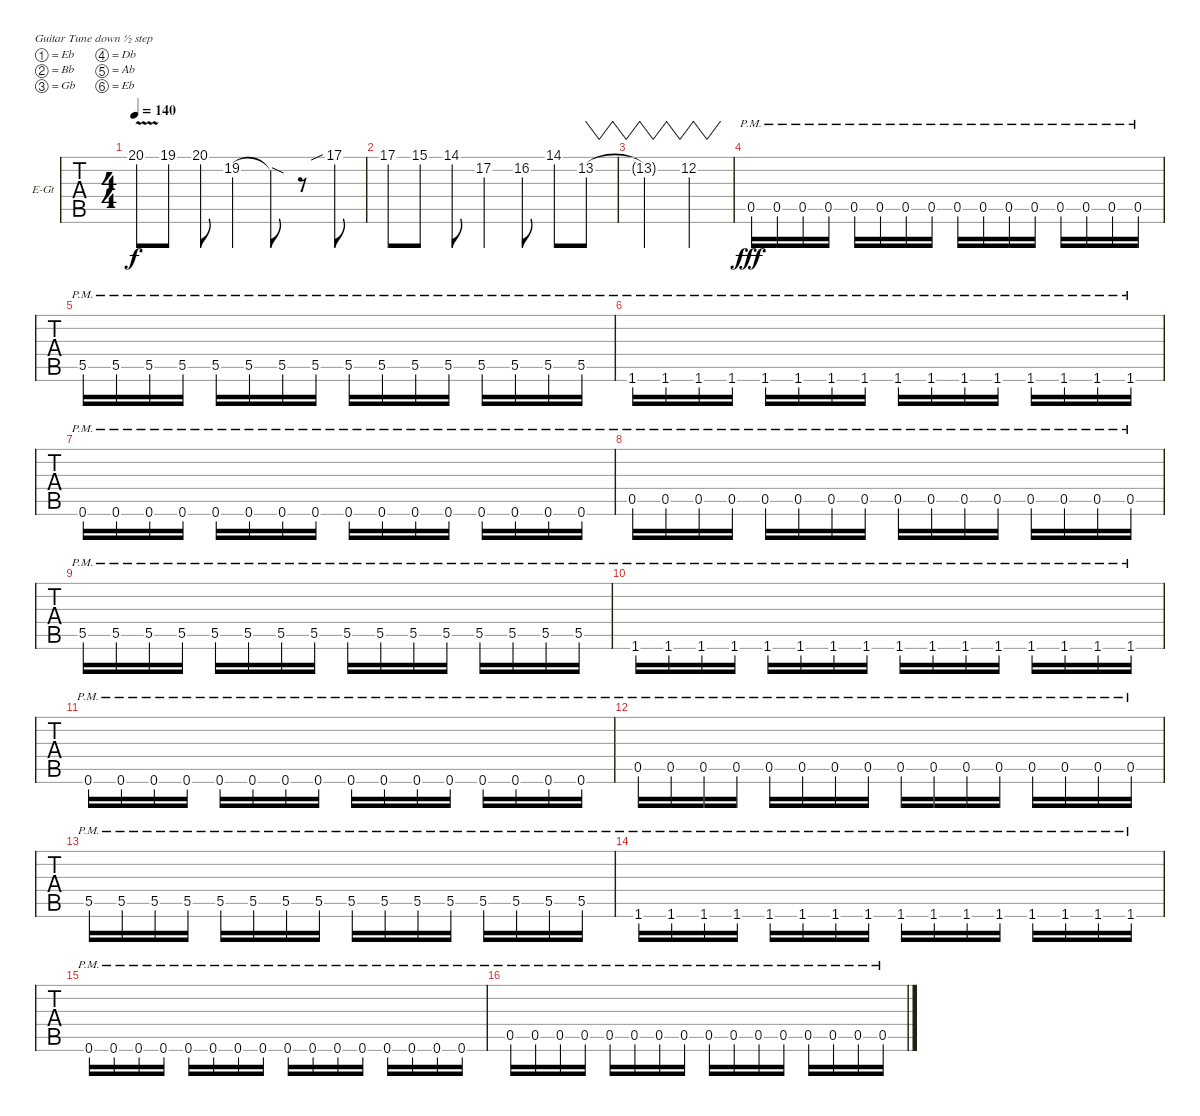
\bracketExtendMode groupsimilarinstruments
\firstSystemTrackNameOrientation horizontal
\otherSystemsTrackNameOrientation horizontal
\track ("Илья Мамонтов" "E-Gt") {instrument distortionguitar}
\staff {tabs}
\tuning (Eb4 Bb3 Gb3 Db3 Ab2 Eb2)
\ts (4 4)
\tempo 140
\clef g2
\ks c
20.1{v t}.8{dy f} 19.1.8 20.1.8 19.2.4 19.2{sod t}.8 r.8 17.1{sib}.8 |
17.1.8 15.1.8 14.1.8 17.2.4 16.2.8 14.1.8 13.2.8{vw} |
13.2{t}.2{vw} 12.2.2{vw} |
0.5{pm}.16{dy fff} 0.5{pm}.16 0.5{pm}.16 0.5{pm}.16 0.5{pm}.16 0.5{pm}.16 0.5{pm}.16 0.5{pm}.16 0.5{pm}.16 0.5{pm}.16 0.5{pm}.16 0.5{pm}.16 0.5{pm}.16 0.5{pm}.16 0.5{pm}.16 0.5{pm}.16 |
5.5{pm}.16 5.5{pm}.16 5.5{pm}.16 5.5{pm}.16 5.5{pm}.16 5.5{pm}.16 5.5{pm}.16 5.5{pm}.16 5.5{pm}.16 5.5{pm}.16 5.5{pm}.16 5.5{pm}.16 5.5{pm}.16 5.5{pm}.16 5.5{pm}.16 5.5{pm}.16 |
1.6{pm}.16 1.6{pm}.16 1.6{pm}.16 1.6{pm}.16 1.6{pm}.16 1.6{pm}.16 1.6{pm}.16 1.6{pm}.16 1.6{pm}.16 1.6{pm}.16 1.6{pm}.16 1.6{pm}.16 1.6{pm}.16 1.6{pm}.16 1.6{pm}.16 1.6{pm}.16 |
0.6{pm}.16 0.6{pm}.16 0.6{pm}.16 0.6{pm}.16 0.6{pm}.16 0.6{pm}.16 0.6{pm}.16 0.6{pm}.16 0.6{pm}.16 0.6{pm}.16 0.6{pm}.16 0.6{pm}.16 0.6{pm}.16 0.6{pm}.16 0.6{pm}.16 0.6{pm}.16 |
0.5{pm}.16 0.5{pm}.16 0.5{pm}.16 0.5{pm}.16 0.5{pm}.16 0.5{pm}.16 0.5{pm}.16 0.5{pm}.16 0.5{pm}.16 0.5{pm}.16 0.5{pm}.16 0.5{pm}.16 0.5{pm}.16 0.5{pm}.16 0.5{pm}.16 0.5{pm}.16 |
5.5{pm}.16 5.5{pm}.16 5.5{pm}.16 5.5{pm}.16 5.5{pm}.16 5.5{pm}.16 5.5{pm}.16 5.5{pm}.16 5.5{pm}.16 5.5{pm}.16 5.5{pm}.16 5.5{pm}.16 5.5{pm}.16 5.5{pm}.16 5.5{pm}.16 5.5{pm}.16 |
1.6{pm}.16 1.6{pm}.16 1.6{pm}.16 1.6{pm}.16 1.6{pm}.16 1.6{pm}.16 1.6{pm}.16 1.6{pm}.16 1.6{pm}.16 1.6{pm}.16 1.6{pm}.16 1.6{pm}.16 1.6{pm}.16 1.6{pm}.16 1.6{pm}.16 1.6{pm}.16 |
0.6{pm}.16 0.6{pm}.16 0.6{pm}.16 0.6{pm}.16 0.6{pm}.16 0.6{pm}.16 0.6{pm}.16 0.6{pm}.16 0.6{pm}.16 0.6{pm}.16 0.6{pm}.16 0.6{pm}.16 0.6{pm}.16 0.6{pm}.16 0.6{pm}.16 0.6{pm}.16 |
0.5{pm}.16 0.5{pm}.16 0.5{pm}.16 0.5{pm}.16 0.5{pm}.16 0.5{pm}.16 0.5{pm}.16 0.5{pm}.16 0.5{pm}.16 0.5{pm}.16 0.5{pm}.16 0.5{pm}.16 0.5{pm}.16 0.5{pm}.16 0.5{pm}.16 0.5{pm}.16 |
5.5{pm}.16 5.5{pm}.16 5.5{pm}.16 5.5{pm}.16 5.5{pm}.16 5.5{pm}.16 5.5{pm}.16 5.5{pm}.16 5.5{pm}.16 5.5{pm}.16 5.5{pm}.16 5.5{pm}.16 5.5{pm}.16 5.5{pm}.16 5.5{pm}.16 5.5{pm}.16 |
1.6{pm}.16 1.6{pm}.16 1.6{pm}.16 1.6{pm}.16 1.6{pm}.16 1.6{pm}.16 1.6{pm}.16 1.6{pm}.16 1.6{pm}.16 1.6{pm}.16 1.6{pm}.16 1.6{pm}.16 1.6{pm}.16 1.6{pm}.16 1.6{pm}.16 1.6{pm}.16 |
0.6{pm}.16 0.6{pm}.16 0.6{pm}.16 0.6{pm}.16 0.6{pm}.16 0.6{pm}.16 0.6{pm}.16 0.6{pm}.16 0.6{pm}.16 0.6{pm}.16 0.6{pm}.16 0.6{pm}.16 0.6{pm}.16 0.6{pm}.16 0.6{pm}.16 0.6{pm}.16 |
0.5{pm}.16 0.5{pm}.16 0.5{pm}.16 0.5{pm}.16 0.5{pm}.16 0.5{pm}.16 0.5{pm}.16 0.5{pm}.16 0.5{pm}.16 0.5{pm}.16 0.5{pm}.16 0.5{pm}.16 0.5{pm}.16 0.5{pm}.16 0.5{pm}.16 0.5{pm}.16
